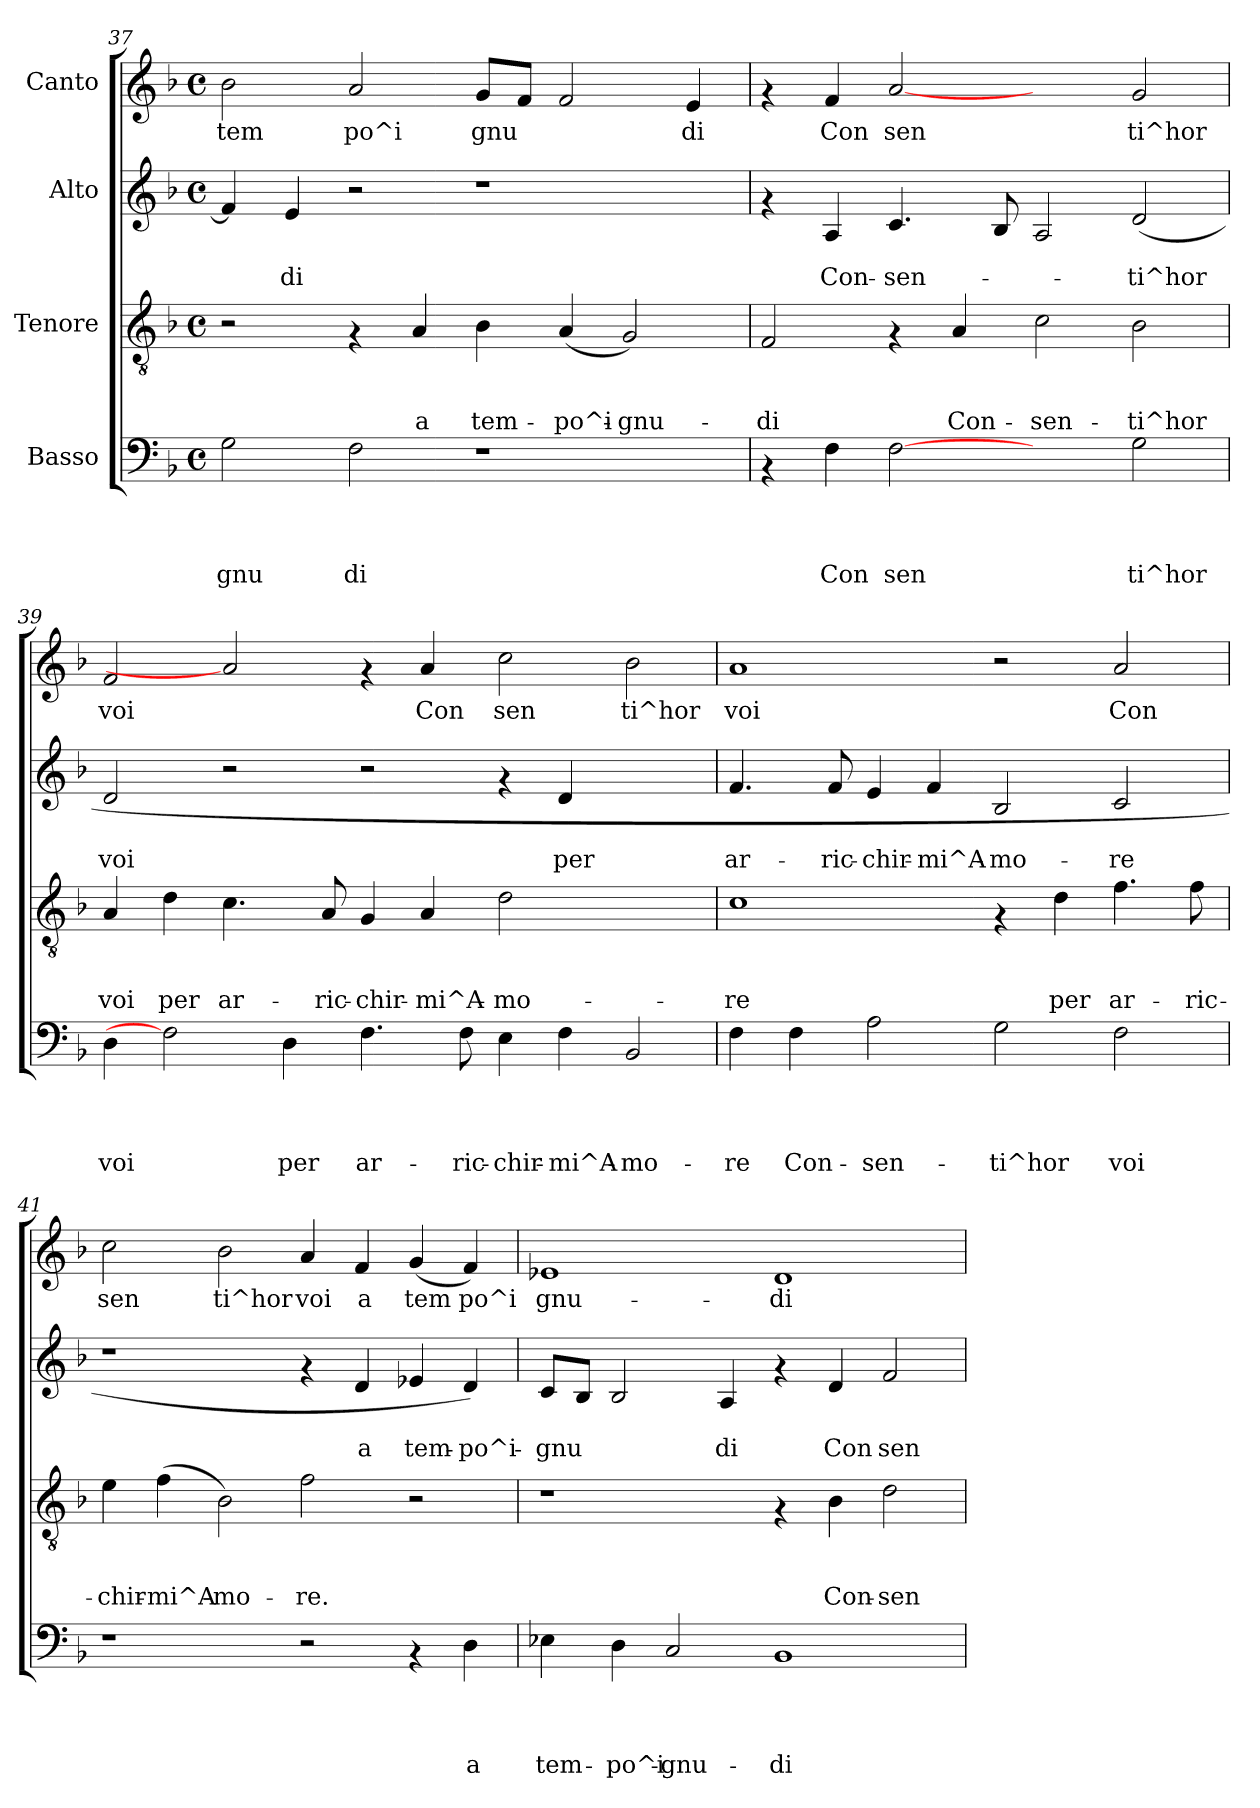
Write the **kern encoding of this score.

**kern	**text	**text	**text	**text	**kern	**text	**text	**text	**kern	**text	**text	**kern	**text
*part4	*part4	*part4	*part4	*part4	*part3	*part3	*part3	*part3	*part2	*part2	*part2	*part1	*part1
*staff4	*staff4	*staff4	*staff4	*staff4	*staff3	*staff3	*staff3	*staff3	*staff2	*staff2	*staff2	*staff1	*staff1
*I"Basso	*	*	*	*	*I"Tenore	*	*	*	*I"Alto	*	*	*I"Canto	*
*clefF4	*	*	*	*	*clefGv2	*	*	*	*clefG2	*	*	*clefG2	*
*k[b-]	*	*	*	*	*k[b-]	*	*	*	*k[b-]	*	*	*k[b-]	*
*F:	*	*	*	*	*F:	*	*	*	*F:	*	*	*F:	*
*M4/4	*	*	*	*	*M4/4	*	*	*	*M4/4	*	*	*M4/4	*
*met(c)	*	*	*	*	*met(c)	*	*	*	*met(c)	*	*	*met(c)	*
=37	=37	=37	=37	=37	=37	=37	=37	=37	=37	=37	=37	=37	=37
!	!	!	!	!LO:LY:b	!	!	!	!	!	!	!	!	!LO:LY:b
2G\	.	.	.	gnu	2r	.	.	.	4f/]	.	.	2b-\	tem
!	!	!	!	!	!	!	!	!	!	!	!LO:LY:b	!	!
.	.	.	.	.	.	.	.	.	4e/	.	-di	.	.
!	!	!	!	!LO:LY:b	!	!	!	!	!	!	!	!	!LO:LY:b
2F\	.	.	.	di	4rF	.	.	.	2r	.	.	2a/	po^i
!	!	!	!	!	!	!	!	!LO:LY:b	!	!	!	!	!
.	.	.	.	.	4A/	.	.	a	.	.	.	.	.
!	!	!	!	!	!	!	!	!LO:LY:b	!	!	!	!	!LO:LY:b
1r	.	.	.	.	4B-\	.	.	tem-	1r	.	.	8g/L	gnu
.	.	.	.	.	.	.	.	.	.	.	.	8f/J	.
!	!	!	!	!	!	!	!	!LO:LY:b	!	!	!	!	!
.	.	.	.	.	(<4A/	.	.	-po^i-	.	.	.	2f/	.
!	!	!	!	!	!	!	!	!LO:LY:b	!	!	!	!	!
.	.	.	.	.	2G/)	.	.	-gnu-	.	.	.	.	.
!	!	!	!	!	!	!	!	!	!	!	!	!	!LO:LY:b
.	.	.	.	.	.	.	.	.	.	.	.	4e/	di
=38	=38	=38	=38	=38	=38	=38	=38	=38	=38	=38	=38	=38	=38
!	!	!	!	!	!	!	!	!LO:LY:b	!	!	!	!	!
4rAA	.	.	.	.	2F/	.	.	-di	4rf	.	.	4rf	.
!	!	!	!	!LO:LY:b	!	!	!	!	!	!	!LO:LY:b	!	!LO:LY:b
4F\	.	.	.	Con	.	.	.	.	4A/	.	Con-	4f/	Con
!	!	!	!	!LO:LY:b	!	!	!	!	!	!	!LO:LY:b	!	!LO:LY:b
[2F	.	.	.	sen	4rF	.	.	.	4.c/	.	-sen-	[2a	sen
!	!	!	!	!	!	!	!	!LO:LY:b	!	!	!	!	!
.	.	.	.	.	4A/	.	.	Con-	.	.	.	.	.
.	.	.	.	.	.	.	.	.	8B-/	.	.	.	.
!	!	!	!	!	!	!	!	!LO:LY:b	!	!	!	!	!
2ryy	.	.	.	.	2c\	.	.	-sen-	2A/	.	.	2ryy	.
!	!	!	!	!LO:LY:b	!	!	!	!LO:LY:b	!	!	!LO:LY:b	!	!LO:LY:b
2G\	.	.	.	ti^hor	2B-\	.	.	-ti^hor	(<2d/	.	-ti^hor	2g/	ti^hor
!!LO:LB:g=z
=39	=39	=39	=39	=39	=39	=39	=39	=39	=39	=39	=39	=39	=39
!	!	!	!	!LO:LY:b	!	!	!	!LO:LY:b	!	!	!LO:LY:b	!	!LO:LY:b
4D\	.	.	.	voi	4A/	.	.	voi	2d/	.	voi	2f/	voi
!	!	!	!	!	!	!	!	!LO:LY:b	!	!	!	!	!
2F]	.	.	.	.	4d\	.	.	per	.	.	.	.	.
!	!	!	!	!	!	!	!	!LO:LY:b	!	!	!	!	!
.	.	.	.	.	4.c\	.	.	ar-	2r	.	.	2a]	.
!	!	!	!	!LO:LY:b	!	!	!	!	!	!	!	!	!
4D\	.	.	.	per	.	.	.	.	.	.	.	.	.
!	!	!	!	!	!	!	!	!LO:LY:b	!	!	!	!	!
.	.	.	.	.	8A/	.	.	-ric-	.	.	.	.	.
!	!	!	!	!LO:LY:b	!	!	!	!LO:LY:b	!	!	!	!	!
4.F\	.	.	.	ar-	4G/	.	.	-chir-	2r	.	.	4rf	.
!	!	!	!	!	!	!	!	!LO:LY:b	!	!	!	!	!LO:LY:b
.	.	.	.	.	4A/	.	.	-mi^A-	.	.	.	4a/	Con
!	!	!	!	!LO:LY:b	!	!	!	!	!	!	!	!	!
8F\	.	.	.	-ric-	.	.	.	.	.	.	.	.	.
!	!	!	!	!LO:LY:b	!	!	!	!LO:LY:b	!	!	!	!	!LO:LY:b
4E\	.	.	.	-chir-	2d\	.	.	-mo-	4rf	.	.	2cc\	sen
!	!	!	!	!LO:LY:b	!	!	!	!	!	!	!LO:LY:b	!	!
4F\	.	.	.	-mi^A-	.	.	.	.	4d/	.	per	.	.
!	!	!	!	!LO:LY:b	!	!	!	!	!	!	!	!	!LO:LY:b
2BB-/	.	.	.	-mo-	2ryy	.	.	.	2ryy	.	.	2b-\	ti^hor
=40	=40	=40	=40	=40	=40	=40	=40	=40	=40	=40	=40	=40	=40
!	!	!	!	!LO:LY:b	!	!	!	!LO:LY:b	!	!	!LO:LY:b	!	!LO:LY:b
4F\	.	.	.	-re	1c	.	.	-re	4.f/	.	ar-	1a	voi
!	!	!	!	!LO:LY:b	!	!	!	!	!	!	!	!	!
4F\	.	.	.	Con-	.	.	.	.	.	.	.	.	.
!	!	!	!	!	!	!	!	!	!	!	!LO:LY:b	!	!
.	.	.	.	.	.	.	.	.	8f/	.	-ric-	.	.
!	!	!	!	!LO:LY:b	!	!	!	!	!	!	!LO:LY:b	!	!
2A\	.	.	.	-sen-	.	.	.	.	4e/	.	-chir-	.	.
!	!	!	!	!	!	!	!	!	!	!	!LO:LY:b	!	!
.	.	.	.	.	.	.	.	.	4f/	.	-mi^A-	.	.
!	!	!	!	!LO:LY:b	!	!	!	!	!	!	!LO:LY:b	!	!
2G\	.	.	.	-ti^hor	4rF	.	.	.	2B-/	.	-mo-	2r	.
!	!	!	!	!	!	!	!	!LO:LY:b	!	!	!	!	!
.	.	.	.	.	4d\	.	.	per	.	.	.	.	.
!	!	!	!	!LO:LY:b	!	!	!	!LO:LY:b	!	!	!LO:LY:b	!	!LO:LY:b
2F\	.	.	.	voi	4.f\	.	.	ar-	2c/	.	-re	2a/	Con
!	!	!	!	!	!	!	!	!LO:LY:b	!	!	!	!	!
.	.	.	.	.	8f\	.	.	-ric-	.	.	.	.	.
=41	=41	=41	=41	=41	=41	=41	=41	=41	=41	=41	=41	=41	=41
!	!	!	!	!	!	!	!	!LO:LY:b	!	!	!	!	!LO:LY:b
1r	.	.	.	.	4e\	.	.	-chir-	1r	.	.	2cc\	sen
!	!	!	!	!	!	!	!	!LO:LY:b	!	!	!	!	!
.	.	.	.	.	(<4f\	.	.	-mi^A-	.	.	.	.	.
!	!	!	!	!	!	!	!	!LO:LY:b	!	!	!	!	!LO:LY:b
.	.	.	.	.	2B-\)	.	.	-mo-	.	.	.	2b-\	ti^hor
!	!	!	!	!	!	!	!	!LO:LY:b	!	!	!	!	!LO:LY:b
2r	.	.	.	.	2f\	.	.	-re.	4rf	.	.	4a/	voi
!	!	!	!	!	!	!	!	!	!	!	!LO:LY:b	!	!LO:LY:b
.	.	.	.	.	.	.	.	.	4d/	.	a	4f/	a
!	!	!	!	!	!	!	!	!	!	!	!LO:LY:b	!	!LO:LY:b
4rAA	.	.	.	.	2r	.	.	.	4e-X/	.	tem-	(4g/	tem
!	!	!	!	!LO:LY:b	!	!	!	!	!	!	!LO:LY:b	!	!LO:LY:b
4D\	.	.	.	a	.	.	.	.	4d/)	.	-po^i-	4f/)	po^i
!!LO:PB:g=z
=42	=42	=42	=42	=42	=42	=42	=42	=42	=42	=42	=42	=42	=42
!	!	!	!	!LO:LY:b	!	!	!	!	!	!	!LO:LY:b	!	!LO:LY:b
4E-X\	.	.	.	tem-	1r	.	.	.	8c/L	.	-gnu	1e-X	gnu-
.	.	.	.	.	.	.	.	.	8B-/J	.	.	.	.
!	!	!	!	!LO:LY:b	!	!	!	!	!	!	!	!	!
4D\	.	.	.	-po^i-	.	.	.	.	2B-/	.	.	.	.
!	!	!	!	!LO:LY:b	!	!	!	!	!	!	!	!	!
2C/	.	.	.	-gnu-	.	.	.	.	.	.	.	.	.
!	!	!	!	!	!	!	!	!	!	!	!LO:LY:b	!	!
.	.	.	.	.	.	.	.	.	4A/	.	di	.	.
!	!	!	!	!LO:LY:b	!	!	!	!	!	!	!	!	!LO:LY:b
1BB-	.	.	.	-di	4rF	.	.	.	4rf	.	.	1d	-di
!	!	!	!	!	!	!	!	!LO:LY:b	!	!	!LO:LY:b	!	!
.	.	.	.	.	4B-\	.	.	Con-	4d/	.	Con	.	.
!	!	!	!	!	!	!	!	!LO:LY:b	!	!	!LO:LY:b	!	!
.	.	.	.	.	2d\	.	.	-sen-	2f/	.	sen	.	.
=	=	=	=	=	=	=	=	=	=	=	=	=	=
*-	*-	*-	*-	*-	*-	*-	*-	*-	*-	*-	*-	*-	*-
